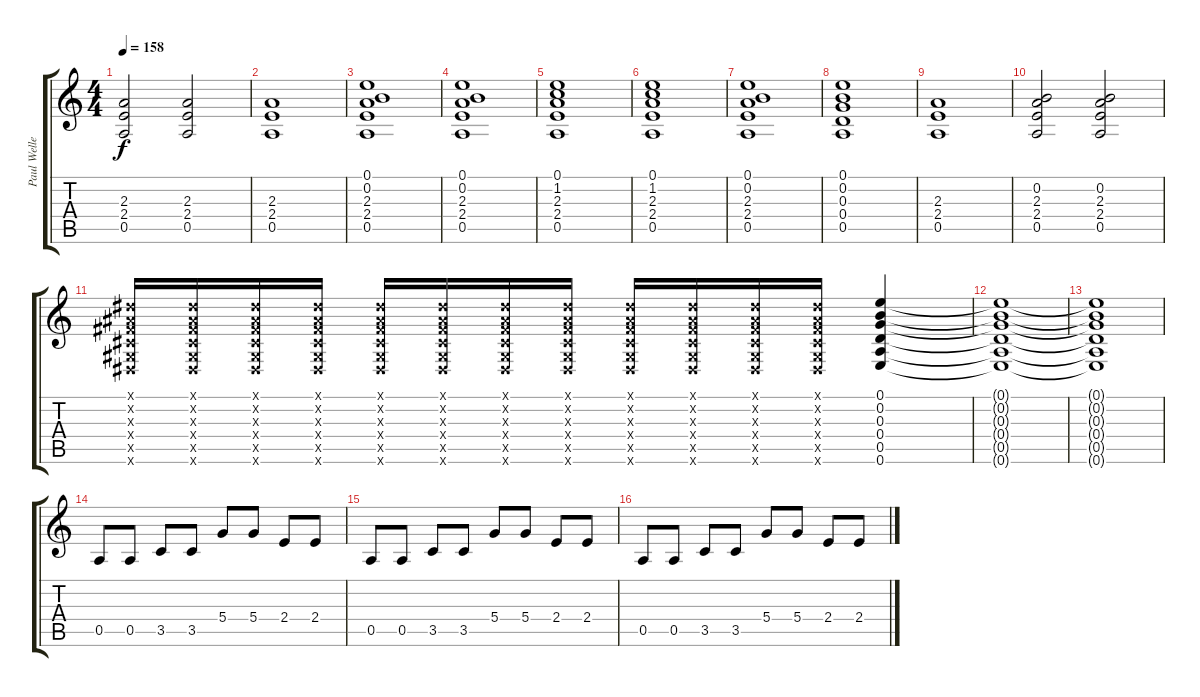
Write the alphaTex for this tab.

\track ("Paul Weller" "Paul Welle") {instrument distortionguitar}
\staff {score tabs}
\tuning (E4 B3 G3 D3 A2 E2) {hide}
\ts (4 4)
\tempo 158
\clef g2
\ks c
(2.3 2.4 0.5).2{dy f} (2.3 2.4 0.5).2 |
(2.3 2.4 0.5).1 |
(0.1 0.2 2.3 2.4 0.5).1 |
(0.1 0.2 2.3 2.4 0.5).1 |
(0.1 1.2 2.3 2.4 0.5).1 |
(0.1 1.2 2.3 2.4 0.5).1 |
(0.1 0.2 2.3 2.4 0.5).1 |
(0.1 0.2 0.3 0.4 0.5).1 |
(2.3 2.4 0.5).1 |
(0.2 2.3 2.4 0.5).2 (0.2 2.3 2.4 0.5).2 |
(-1.1{x} -1.2{x} -1.3{x} -1.4{x} -1.5{x} -1.6{x}).16 (-1.1{x} -1.2{x} -1.3{x} -1.4{x} -1.5{x} -1.6{x}).16 (-1.1{x} -1.2{x} -1.3{x} -1.4{x} -1.5{x} -1.6{x}).16 (-1.1{x} -1.2{x} -1.3{x} -1.4{x} -1.5{x} -1.6{x}).16 (-1.1{x} -1.2{x} -1.3{x} -1.4{x} -1.5{x} -1.6{x}).16 (-1.1{x} -1.2{x} -1.3{x} -1.4{x} -1.5{x} -1.6{x}).16 (-1.1{x} -1.2{x} -1.3{x} -1.4{x} -1.5{x} -1.6{x}).16 (-1.1{x} -1.2{x} -1.3{x} -1.4{x} -1.5{x} -1.6{x}).16 (-1.1{x} -1.2{x} -1.3{x} -1.4{x} -1.5{x} -1.6{x}).16 (-1.1{x} -1.2{x} -1.3{x} -1.4{x} -1.5{x} -1.6{x}).16 (-1.1{x} -1.2{x} -1.3{x} -1.4{x} -1.5{x} -1.6{x}).16 (-1.1{x} -1.2{x} -1.3{x} -1.4{x} -1.5{x} -1.6{x}).16 (0.1 0.2 0.3 0.4 0.5 0.6).4 |
(0.1{t} 0.2{t} 0.3{t} 0.4{t} 0.5{t} 0.6{t}).1 |
(0.1{t} 0.2{t} 0.3{t} 0.4{t} 0.5{t} 0.6{t}).1 |
0.5.8 0.5.8 3.5.8 3.5.8 5.4.8 5.4.8 2.4.8 2.4.8 |
0.5.8 0.5.8 3.5.8 3.5.8 5.4.8 5.4.8 2.4.8 2.4.8 |
0.5.8 0.5.8 3.5.8 3.5.8 5.4.8 5.4.8 2.4.8 2.4.8
